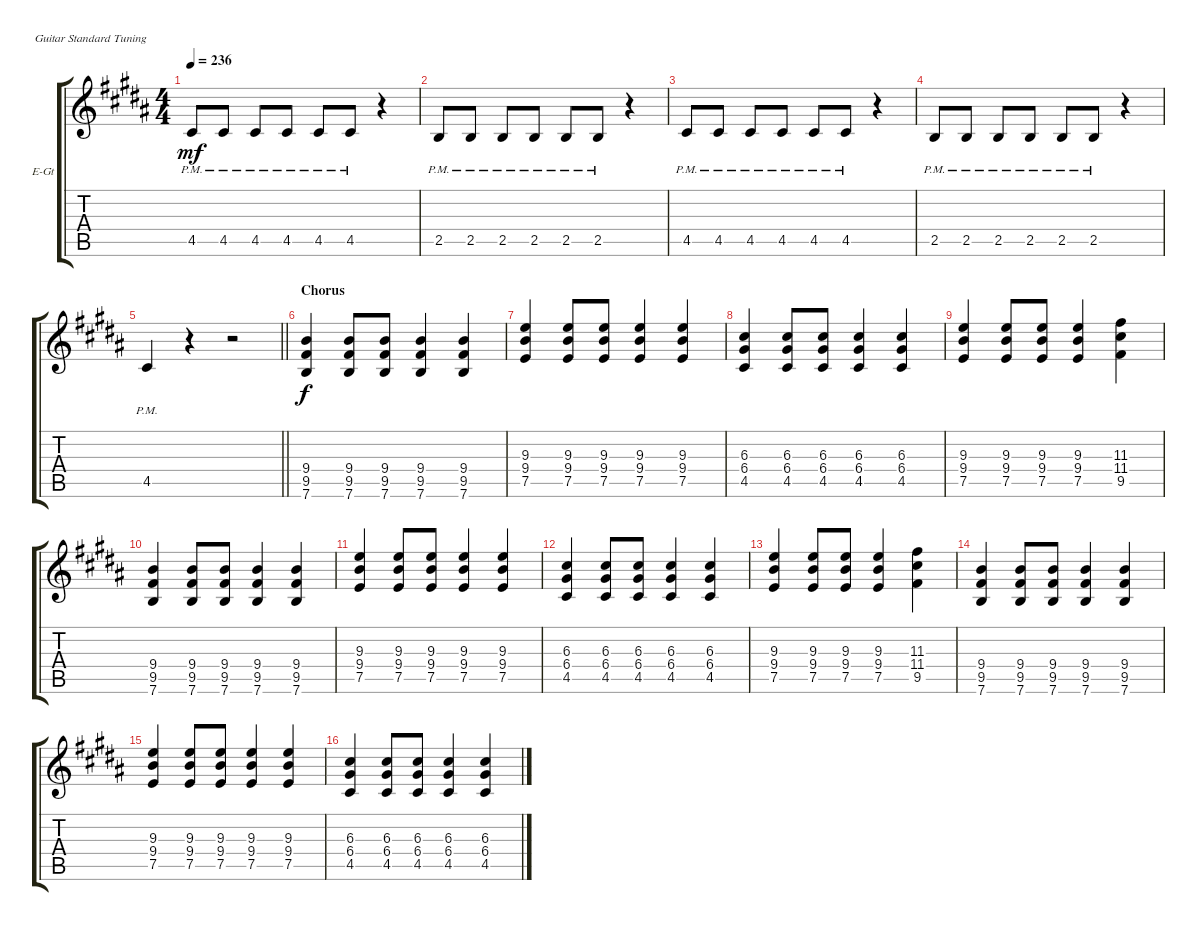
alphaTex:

\defaultSystemsLayout 4
\bracketExtendMode groupsimilarinstruments
\firstSystemTrackNameOrientation horizontal
\otherSystemsTrackNameOrientation horizontal
\track ("Guitar 1" "E-Gt") {instrument overdrivenguitar}
\staff {score tabs}
\tuning (E4 B3 G3 D3 A2 E2)
\ts (4 4)
\tempo 236
\clef g2
\ks b
4.5{pm}.8{dy mf} 4.5{pm}.8 4.5{pm}.8 4.5{pm}.8 4.5{pm}.8 4.5{pm}.8 r.4 |
2.5{pm}.8 2.5{pm}.8 2.5{pm}.8 2.5{pm}.8 2.5{pm}.8 2.5{pm}.8 r.4 |
4.5{pm}.8 4.5{pm}.8 4.5{pm}.8 4.5{pm}.8 4.5{pm}.8 4.5{pm}.8 r.4 |
2.5{pm}.8 2.5{pm}.8 2.5{pm}.8 2.5{pm}.8 2.5{pm}.8 2.5{pm}.8 r.4 |
\barLineRight lightlight
4.5{pm}.4 r.4 r.2 |
\section ("" "Chorus")
(7.6 9.5 9.4).4{dy f} (7.6 9.5 9.4).8 (7.6 9.5 9.4).8 (7.6 9.5 9.4).4 (7.6 9.5 9.4).4 |
(7.5 9.4 9.3).4 (7.5 9.4 9.3).8 (7.5 9.4 9.3).8 (7.5 9.4 9.3).4 (7.5 9.4 9.3).4 |
(4.5 6.4 6.3).4 (4.5 6.4 6.3).8 (4.5 6.4 6.3).8 (4.5 6.4 6.3).4 (4.5 6.4 6.3).4 |
(7.5 9.4 9.3).4 (7.5 9.4 9.3).8 (7.5 9.4 9.3).8 (7.5 9.4 9.3).4 (9.5 11.4 11.3).4 |
(7.6 9.5 9.4).4 (7.6 9.5 9.4).8 (7.6 9.5 9.4).8 (7.6 9.5 9.4).4 (7.6 9.5 9.4).4 |
(7.5 9.4 9.3).4 (7.5 9.4 9.3).8 (7.5 9.4 9.3).8 (7.5 9.4 9.3).4 (7.5 9.4 9.3).4 |
(4.5 6.4 6.3).4 (4.5 6.4 6.3).8 (4.5 6.4 6.3).8 (4.5 6.4 6.3).4 (4.5 6.4 6.3).4 |
(7.5 9.4 9.3).4 (7.5 9.4 9.3).8 (7.5 9.4 9.3).8 (7.5 9.4 9.3).4 (9.5 11.4 11.3).4 |
(7.6 9.5 9.4).4 (7.6 9.5 9.4).8 (7.6 9.5 9.4).8 (7.6 9.5 9.4).4 (7.6 9.5 9.4).4 |
(7.5 9.4 9.3).4 (7.5 9.4 9.3).8 (7.5 9.4 9.3).8 (7.5 9.4 9.3).4 (7.5 9.4 9.3).4 |
(4.5 6.4 6.3).4 (4.5 6.4 6.3).8 (4.5 6.4 6.3).8 (4.5 6.4 6.3).4 (4.5 6.4 6.3).4
